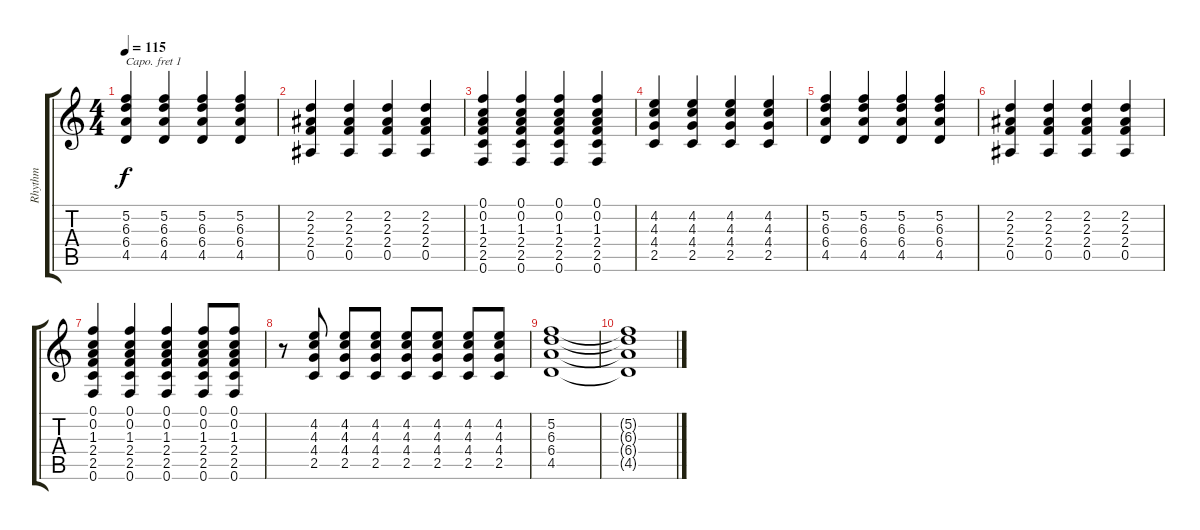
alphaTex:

\track ("Rhythm" "Rhythm") {instrument overdrivenguitar}
\staff {score tabs}
\capo 1
\tuning (E4 B3 G3 D3 A2 E2) {hide}
\ts (4 4)
\tempo 115
\clef g2
\ks c
(5.2 6.3 6.4 4.5).4{dy f} (5.2 6.3 6.4 4.5).4 (5.2 6.3 6.4 4.5).4 (5.2 6.3 6.4 4.5).4 |
(2.2 2.3 2.4 0.5).4 (2.2 2.3 2.4 0.5).4 (2.2 2.3 2.4 0.5).4 (2.2 2.3 2.4 0.5).4 |
(0.1 0.2 1.3 2.4 2.5 0.6).4 (0.1 0.2 1.3 2.4 2.5 0.6).4 (0.1 0.2 1.3 2.4 2.5 0.6).4 (0.1 0.2 1.3 2.4 2.5 0.6).4 |
(4.2 4.3 4.4 2.5).4 (4.2 4.3 4.4 2.5).4 (4.2 4.3 4.4 2.5).4 (4.2 4.3 4.4 2.5).4 |
(5.2 6.3 6.4 4.5).4 (5.2 6.3 6.4 4.5).4 (5.2 6.3 6.4 4.5).4 (5.2 6.3 6.4 4.5).4 |
(2.2 2.3 2.4 0.5).4 (2.2 2.3 2.4 0.5).4 (2.2 2.3 2.4 0.5).4 (2.2 2.3 2.4 0.5).4 |
(0.1 0.2 1.3 2.4 2.5 0.6).4 (0.1 0.2 1.3 2.4 2.5 0.6).4 (0.1 0.2 1.3 2.4 2.5 0.6).4 (0.1 0.2 1.3 2.4 2.5 0.6).8 (0.1 0.2 1.3 2.4 2.5 0.6).8 |
r.8 (4.2 4.3 4.4 2.5).8 (4.2 4.3 4.4 2.5).8 (4.2 4.3 4.4 2.5).8 (4.2 4.3 4.4 2.5).8 (4.2 4.3 4.4 2.5).8 (4.2 4.3 4.4 2.5).8 (4.2 4.3 4.4 2.5).8 |
(5.2 6.3 6.4 4.5).1{volume 0} |
(5.2{t} 6.3{t} 6.4{t} 4.5{t}).1
